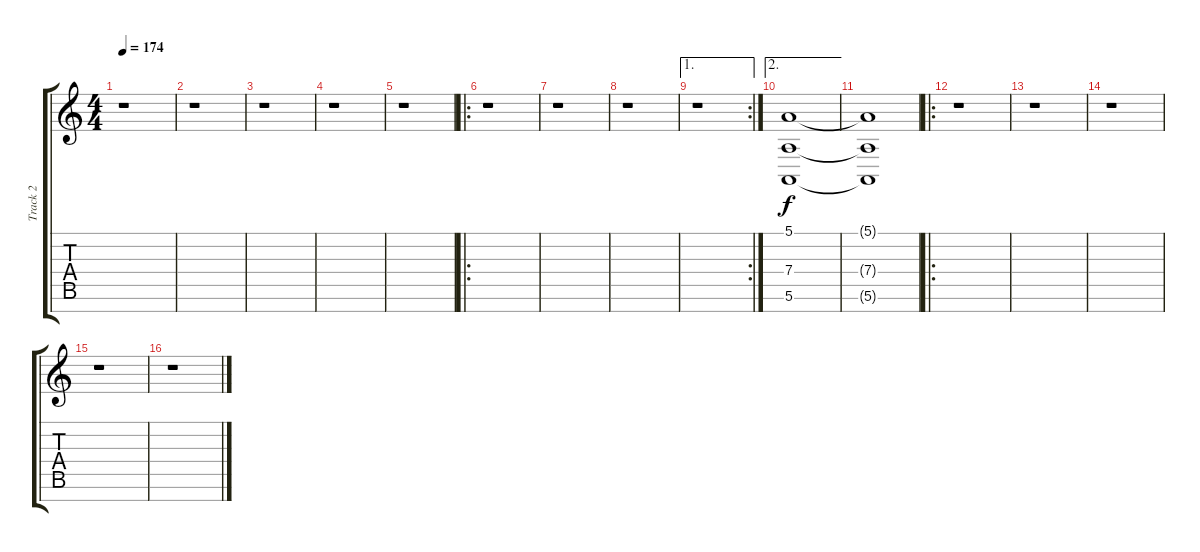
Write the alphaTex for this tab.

\track ("Track 2" "Track 2") {instrument stringensemble1}
\staff {score tabs}
\tuning (E4 B3 G3 D3 A2 E2 B1) {hide}
\ts (4 4)
\tempo 174
\clef g2
\ks c
r.1{dy f} |
r.1 |
r.1 |
r.1 |
r.1 |
\ro
r.1 |
r.1 |
r.1 |
\ae 1
\rc 2
r.1 |
\ae 2
(5.1 7.4 5.6).1 |
(5.1{t} 7.4{t} 5.6{t}).1 |
\ro
r.1 |
r.1 |
r.1 |
r.1 |
r.1
